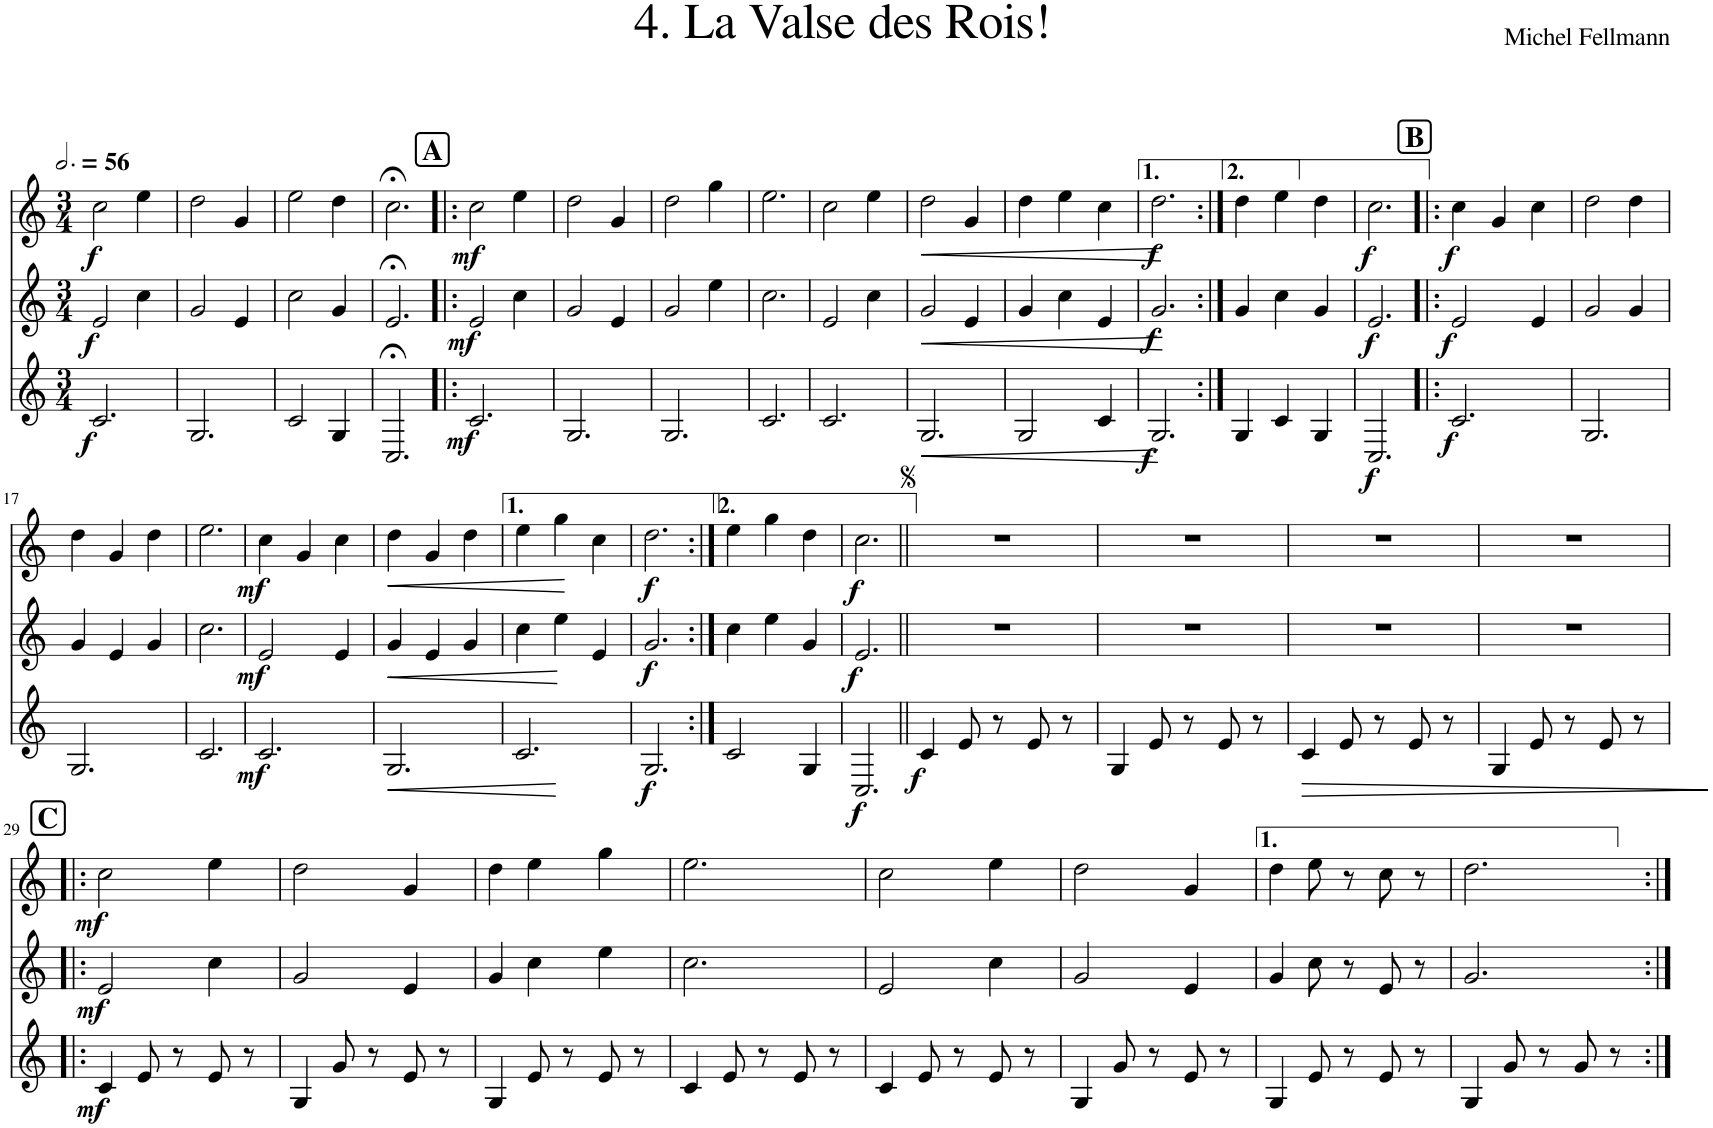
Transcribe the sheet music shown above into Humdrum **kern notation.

**kern	**dynam	**kern	**dynam	**kern	**dynam
*part3	*part3	*part2	*part2	*part1	*part1
*staff3	*staff3	*staff2	*staff2	*staff1	*staff1
*I"Cor en Fa	*	*I"Cor en Fa	*	*I"Cor en Fa	*
*clefG2	*	*clefG2	*	*clefG2	*
*Trd4c7	*	*Trd4c7	*	*Trd4c7	*
*k[]	*	*k[]	*	*k[]	*
*M3/4	*	*M3/4	*	*M3/4	*
*MM168	*	*MM168	*	*MM168	*
=1	=1	=1	=1	=1	=1
!	!LO:DY:b	!	!LO:DY:b	!	!LO:DY:b
2.c/	f	2e/	f	2cc\	f
.	.	4cc\	.	4ee\	.
=2	=2	=2	=2	=2	=2
2.G/	.	2g/	.	2dd\	.
.	.	4e/	.	4g/	.
=3	=3	=3	=3	=3	=3
2c/	.	2cc\	.	2ee\	.
4G/	.	4g/	.	4dd\	.
=4	=4	=4	=4	=4	=4
2.C;</	.	2.e;</	.	2.cc;<\	.
!!LO:REH:place=s1:a:B:cj:fs=14:t=A
=5!|:	=5!|:	=5!|:	=5!|:	=5!|:	=5!|:
!	!LO:DY:b	!	!LO:DY:b	!	!LO:DY:b
2.c/	mf	2e/	mf	2cc\	mf
.	.	4cc\	.	4ee\	.
=6	=6	=6	=6	=6	=6
2.G/	.	2g/	.	2dd\	.
.	.	4e/	.	4g/	.
=7	=7	=7	=7	=7	=7
2.G/	.	2g/	.	2dd\	.
.	.	4ee\	.	4gg\	.
=8	=8	=8	=8	=8	=8
2.c/	.	2.cc\	.	2.ee\	.
=9	=9	=9	=9	=9	=9
2.c/	.	2e/	.	2cc\	.
.	.	4cc\	.	4ee\	.
=10	=10	=10	=10	=10	=10
!	!LO:HP:b	!	!LO:HP:b	!	!LO:HP:b
2.G/	<	2g/	<	2dd\	<
.	.	4e/	.	4g/	.
.	[	.	[	.	[
=11	=11	=11	=11	=11	=11
2G/	.	4g/	.	4dd\	.
.	.	4cc\	.	4ee\	.
4c/	.	4e/	.	4cc\	.
=12	=12	=12	=12	=12	=12
!	!LO:DY:b	!	!LO:DY:b	!	!LO:DY:b
2.G/	f	2.g/	f	2.dd\	f
=13:|!	=13:|!	=13:|!	=13:|!	=13:|!	=13:|!
4G/	.	4g/	.	4dd\	.
4c/	.	4cc\	.	4ee\	.
4G/	.	4g/	.	4dd\	.
=14	=14	=14	=14	=14	=14
!	!LO:DY:b	!	!LO:DY:b	!	!LO:DY:b
2.C/	f	2.e/	f	2.cc\	f
!!LO:REH:place=s1:a:B:cj:fs=14:t=B
=15!|:	=15!|:	=15!|:	=15!|:	=15!|:	=15!|:
!	!LO:DY:b	!	!LO:DY:b	!	!LO:DY:b
2.c/	f	2e/	f	4cc\	f
.	.	.	.	4g/	.
.	.	4e/	.	4cc\	.
=16	=16	=16	=16	=16	=16
2.G/	.	2g/	.	2dd\	.
.	.	4g/	.	4dd\	.
!!LO:LB:g=z
=17	=17	=17	=17	=17	=17
2.G/	.	4g/	.	4dd\	.
.	.	4e/	.	4g/	.
.	.	4g/	.	4dd\	.
=18	=18	=18	=18	=18	=18
2.c/	.	2.cc\	.	2.ee\	.
=19	=19	=19	=19	=19	=19
!	!LO:DY:b	!	!LO:DY:b	!	!LO:DY:b
2.c/	mf	2e/	mf	4cc\	mf
.	.	.	.	4g/	.
.	.	4e/	.	4cc\	.
=20	=20	=20	=20	=20	=20
!	!LO:HP:b	!	!LO:HP:b	!	!LO:HP:b
2.G/	<	4g/	<	4dd\	<
.	.	4e/	.	4g/	.
.	.	4g/	.	4dd\	.
.	[	.	[	.	[
=21	=21	=21	=21	=21	=21
2.c/	.	4cc\	.	4ee\	.
.	.	4ee\	.	4gg\	.
.	.	4e/	.	4cc\	.
=22	=22	=22	=22	=22	=22
!	!LO:DY:b	!	!LO:DY:b	!	!LO:DY:b
2.G/	f	2.g/	f	2.dd\	f
=23:|!	=23:|!	=23:|!	=23:|!	=23:|!	=23:|!
2c/	.	4cc\	.	4ee\	.
.	.	4ee\	.	4gg\	.
4G/	.	4g/	.	4dd\	.
=24	=24	=24	=24	=24	=24
!	!LO:DY:b	!	!LO:DY:b	!	!LO:DY:b
2.C/	f	2.e/	f	2.cc\	f
=25||	=25||	=25||	=25||	=25||	=25||
!	!LO:DY:b	!	!	!	!
4c/	f	2.r	.	2.r	.
8e/	.	.	.	.	.
8r	.	.	.	.	.
8e/	.	.	.	.	.
8r	.	.	.	.	.
=26	=26	=26	=26	=26	=26
4G/	.	2.r	.	2.r	.
8e/	.	.	.	.	.
8r	.	.	.	.	.
8e/	.	.	.	.	.
8r	.	.	.	.	.
=27	=27	=27	=27	=27	=27
!	!LO:HP:b	!	!	!	!
4c/	>	2.r	.	2.r	.
8e/	.	.	.	.	.
8r	.	.	.	.	.
8e/	.	.	.	.	.
8r	.	.	.	.	.
.	]	.	.	.	.
=28	=28	=28	=28	=28	=28
4G/	.	2.r	.	2.r	.
8e/	.	.	.	.	.
8r	.	.	.	.	.
8e/	.	.	.	.	.
8r	.	.	.	.	.
!!LO:LB:g=z
!!LO:REH:place=s1:a:B:cj:fs=14:t=C
=29!|:	=29!|:	=29!|:	=29!|:	=29!|:	=29!|:
!	!LO:DY:b	!	!LO:DY:b	!	!LO:DY:b
4c/	mf	2e/	mf	2cc\	mf
8e/	.	.	.	.	.
8r	.	.	.	.	.
8e/	.	4cc\	.	4ee\	.
8r	.	.	.	.	.
=30	=30	=30	=30	=30	=30
4G/	.	2g/	.	2dd\	.
8g/	.	.	.	.	.
8r	.	.	.	.	.
8e/	.	4e/	.	4g/	.
8r	.	.	.	.	.
=31	=31	=31	=31	=31	=31
4G/	.	4g/	.	4dd\	.
8e/	.	4cc\	.	4ee\	.
8r	.	.	.	.	.
8e/	.	4ee\	.	4gg\	.
8r	.	.	.	.	.
=32	=32	=32	=32	=32	=32
4c/	.	2.cc\	.	2.ee\	.
8e/	.	.	.	.	.
8r	.	.	.	.	.
8e/	.	.	.	.	.
8r	.	.	.	.	.
=33	=33	=33	=33	=33	=33
4c/	.	2e/	.	2cc\	.
8e/	.	.	.	.	.
8r	.	.	.	.	.
8e/	.	4cc\	.	4ee\	.
8r	.	.	.	.	.
=34	=34	=34	=34	=34	=34
4G/	.	2g/	.	2dd\	.
8g/	.	.	.	.	.
8r	.	.	.	.	.
8e/	.	4e/	.	4g/	.
8r	.	.	.	.	.
=35	=35	=35	=35	=35	=35
4G/	.	4g/	.	4dd\	.
8e/	.	8cc\	.	8ee\	.
8r	.	8r	.	8r	.
8e/	.	8e/	.	8cc\	.
8r	.	8r	.	8r	.
=36	=36	=36	=36	=36	=36
4G/	.	2.g/	.	2.dd\	.
8g/	.	.	.	.	.
8r	.	.	.	.	.
8g/	.	.	.	.	.
8r	.	.	.	.	.
=:|!	=:|!	=:|!	=:|!	=:|!	=:|!
*-	*-	*-	*-	*-	*-
